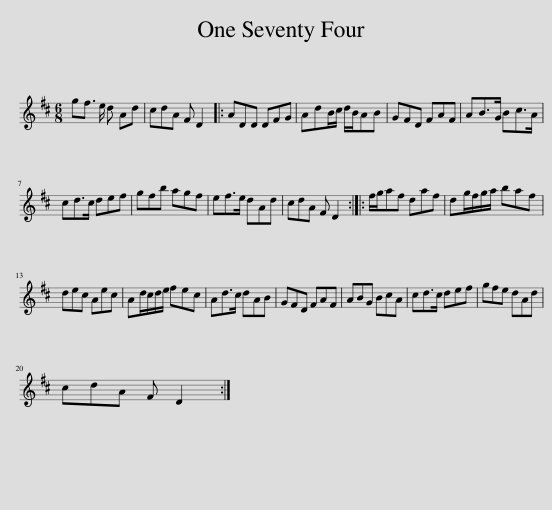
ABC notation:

X:1
L:1/8
M:6/8
I:linebreak $
K:D
V:1 treble
V:1
 gf3/2 e/ d Ad | cdA F D2 |: ADD DFG | AdB/c/ d/B/AB | GFD FAF | %5
 AB>G Bc>A |$ cd>c def | gfb agf | ef>e dAd | cdA F D2 :: %10
 f/g/af daf | dg/f/g/a/ baf |$ dec Aec | Ad/c/d/e/ fec | Ad>c dAB | %15
 GFD FAF | ABG BcA | cd>c def | gfe dAd |$ cdA F D2 :| %20
